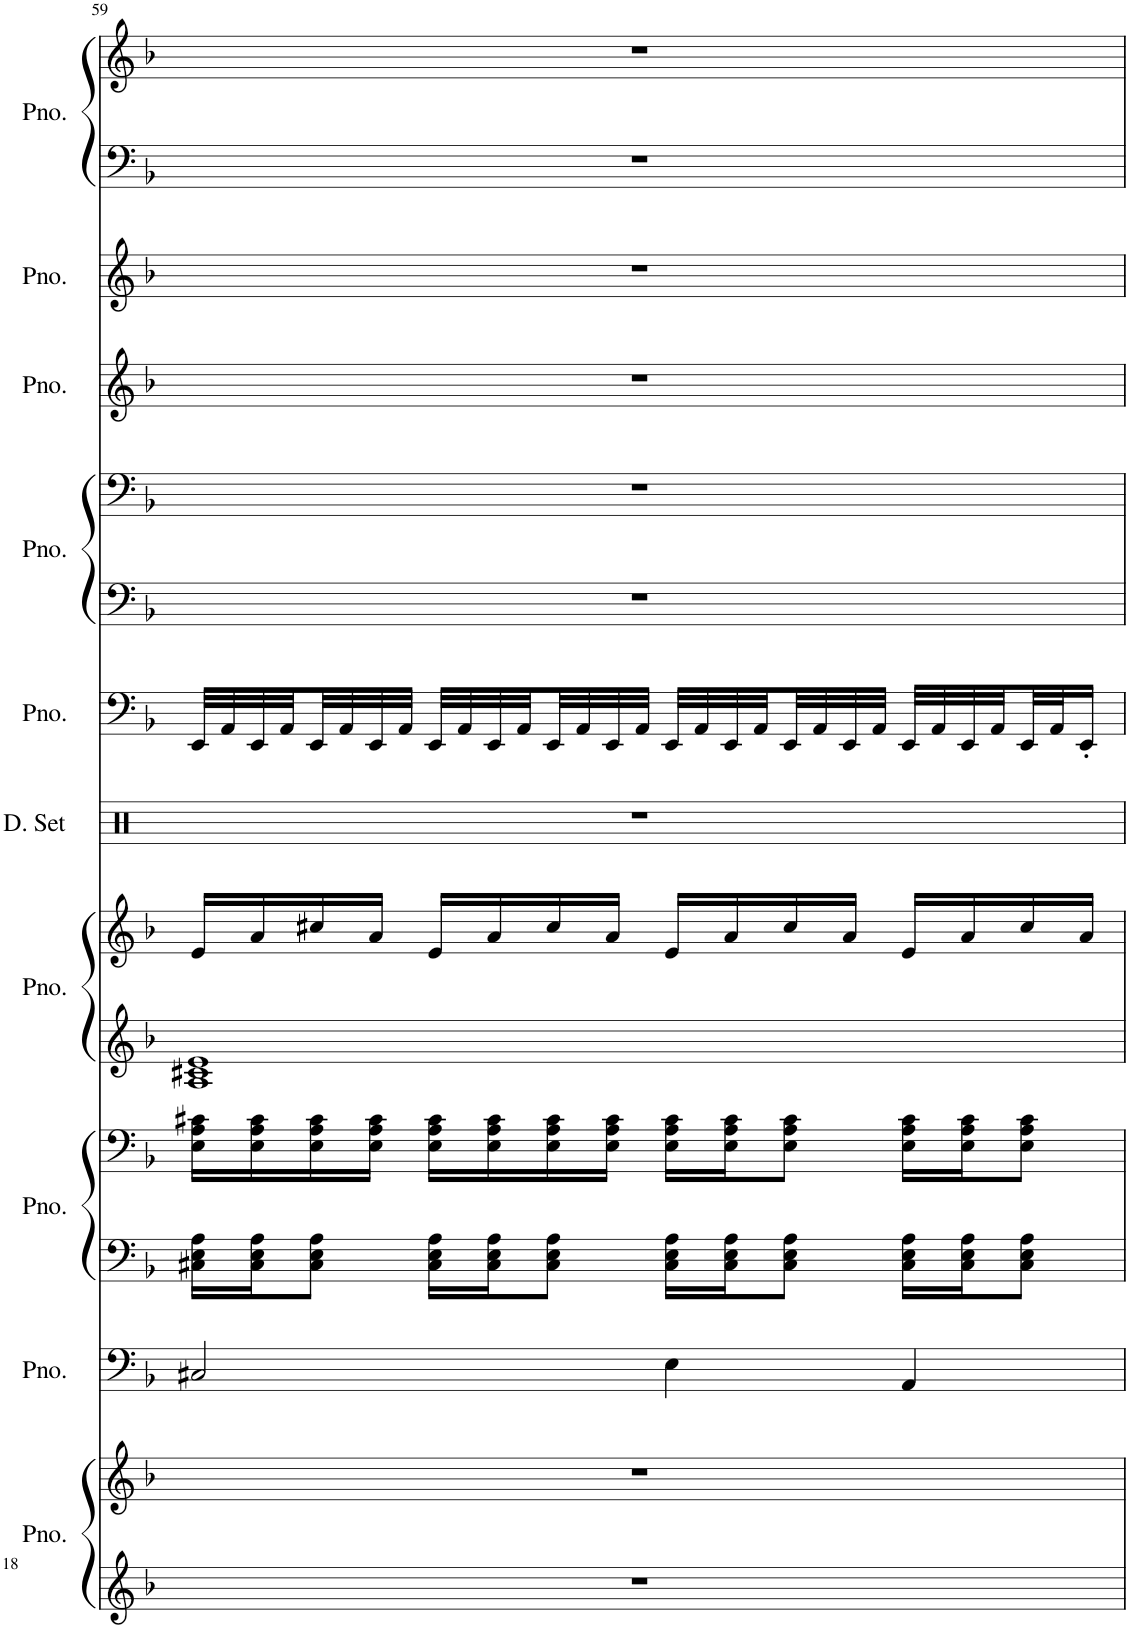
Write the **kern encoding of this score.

**kern	**kern	**kern	**kern	**kern	**kern	**kern	**kern	**kern	**kern	**kern	**kern	**kern	**kern	**kern
*part10	*part10	*part9	*part8	*part8	*part7	*part7	*part6	*part5	*part4	*part4	*part3	*part2	*part1	*part1
*staff15	*staff14	*staff13	*staff12	*staff11	*staff10	*staff9	*staff8	*staff7	*staff6	*staff5	*staff4	*staff3	*staff2	*staff1
*I"Piano, Pf.	*	*I"Piano, Cb.	*I"Piano, Vla.	*	*I"Piano, Vl.I	*	*I"Drumset, Perc.	*I"Piano, Tp.	*I"Piano, Hn.I	*	*I"Piano, Tr.	*I"Piano, Harp	*I"Piano, Fl.	*
*I'Pno.	*	*I'Pno.	*I'Pno.	*	*I'Pno.	*	*I'D. Set	*I'Pno.	*I'Pno.	*	*I'Pno.	*I'Pno.	*I'Pno.	*
!!LO:PB:g=z
*clefG2	*clefG2	*clefF4	*clefF4	*clefF4	*clefG2	*clefG2	*clefX	*clefF4	*clefF4	*clefF4	*clefG2	*clefG2	*clefF4	*clefG2
*k[b-]	*k[b-]	*k[b-]	*k[b-]	*k[b-]	*k[b-]	*k[b-]	*k[]	*k[b-]	*k[b-]	*k[b-]	*k[b-]	*k[b-]	*k[b-]	*k[b-]
*M4/4	*M4/4	*M4/4	*M4/4	*M4/4	*M4/4	*M4/4	*M4/4	*M4/4	*M4/4	*M4/4	*M4/4	*M4/4	*M4/4	*M4/4
=59	=59	=59	=59	=59	=59	=59	=59	=59	=59	=59	=59	=59	=59	=59
1r	1r	2C#X/	16C#X\ 16E\ 16A\LL	16E\ 16A\ 16c#X\LL	1A 1c#X 1e	16e/LL	1r	32EE/LLL	1r	1r	1r	1r	1r	1r
.	.	.	.	.	.	.	.	32AA/	.	.	.	.	.	.
.	.	.	16C#\ 16E\ 16A\J	16E\ 16A\ 16c#\	.	16a/	.	32EE/	.	.	.	.	.	.
.	.	.	.	.	.	.	.	32AA/	.	.	.	.	.	.
.	.	.	8C#\ 8E\ 8A\J	16E\ 16A\ 16c#\	.	16cc#X/	.	32EE/	.	.	.	.	.	.
.	.	.	.	.	.	.	.	32AA/	.	.	.	.	.	.
.	.	.	.	16E\ 16A\ 16c#\JJ	.	16a/JJ	.	32EE/	.	.	.	.	.	.
.	.	.	.	.	.	.	.	32AA/JJJ	.	.	.	.	.	.
.	.	.	16C#\ 16E\ 16A\LL	16E\ 16A\ 16c#\LL	.	16e/LL	.	32EE/LLL	.	.	.	.	.	.
.	.	.	.	.	.	.	.	32AA/	.	.	.	.	.	.
.	.	.	16C#\ 16E\ 16A\J	16E\ 16A\ 16c#\	.	16a/	.	32EE/	.	.	.	.	.	.
.	.	.	.	.	.	.	.	32AA/	.	.	.	.	.	.
.	.	.	8C#\ 8E\ 8A\J	16E\ 16A\ 16c#\	.	16cc#/	.	32EE/	.	.	.	.	.	.
.	.	.	.	.	.	.	.	32AA/	.	.	.	.	.	.
.	.	.	.	16E\ 16A\ 16c#\JJ	.	16a/JJ	.	32EE/	.	.	.	.	.	.
.	.	.	.	.	.	.	.	32AA/JJJ	.	.	.	.	.	.
.	.	4E\	16C#\ 16E\ 16A\LL	16E\ 16A\ 16c#\LL	.	16e/LL	.	32EE/LLL	.	.	.	.	.	.
.	.	.	.	.	.	.	.	32AA/	.	.	.	.	.	.
.	.	.	16C#\ 16E\ 16A\J	16E\ 16A\ 16c#\J	.	16a/	.	32EE/	.	.	.	.	.	.
.	.	.	.	.	.	.	.	32AA/	.	.	.	.	.	.
.	.	.	8C#\ 8E\ 8A\J	8E\ 8A\ 8c#\J	.	16cc#/	.	32EE/	.	.	.	.	.	.
.	.	.	.	.	.	.	.	32AA/	.	.	.	.	.	.
.	.	.	.	.	.	16a/JJ	.	32EE/	.	.	.	.	.	.
.	.	.	.	.	.	.	.	32AA/JJJ	.	.	.	.	.	.
.	.	4AA/	16C#\ 16E\ 16A\LL	16E\ 16A\ 16c#\LL	.	16e/LL	.	32EE/LLL	.	.	.	.	.	.
.	.	.	.	.	.	.	.	32AA/	.	.	.	.	.	.
.	.	.	16C#\ 16E\ 16A\J	16E\ 16A\ 16c#\J	.	16a/	.	32EE/	.	.	.	.	.	.
.	.	.	.	.	.	.	.	32AA/	.	.	.	.	.	.
.	.	.	8C#\ 8E\ 8A\J	8E\ 8A\ 8c#\J	.	16cc#/	.	32EE/	.	.	.	.	.	.
.	.	.	.	.	.	.	.	32AA/J	.	.	.	.	.	.
.	.	.	.	.	.	16a/JJ	.	16EE'/JJ	.	.	.	.	.	.
=	=	=	=	=	=	=	=	=	=	=	=	=	=	=
*-	*-	*-	*-	*-	*-	*-	*-	*-	*-	*-	*-	*-	*-	*-
